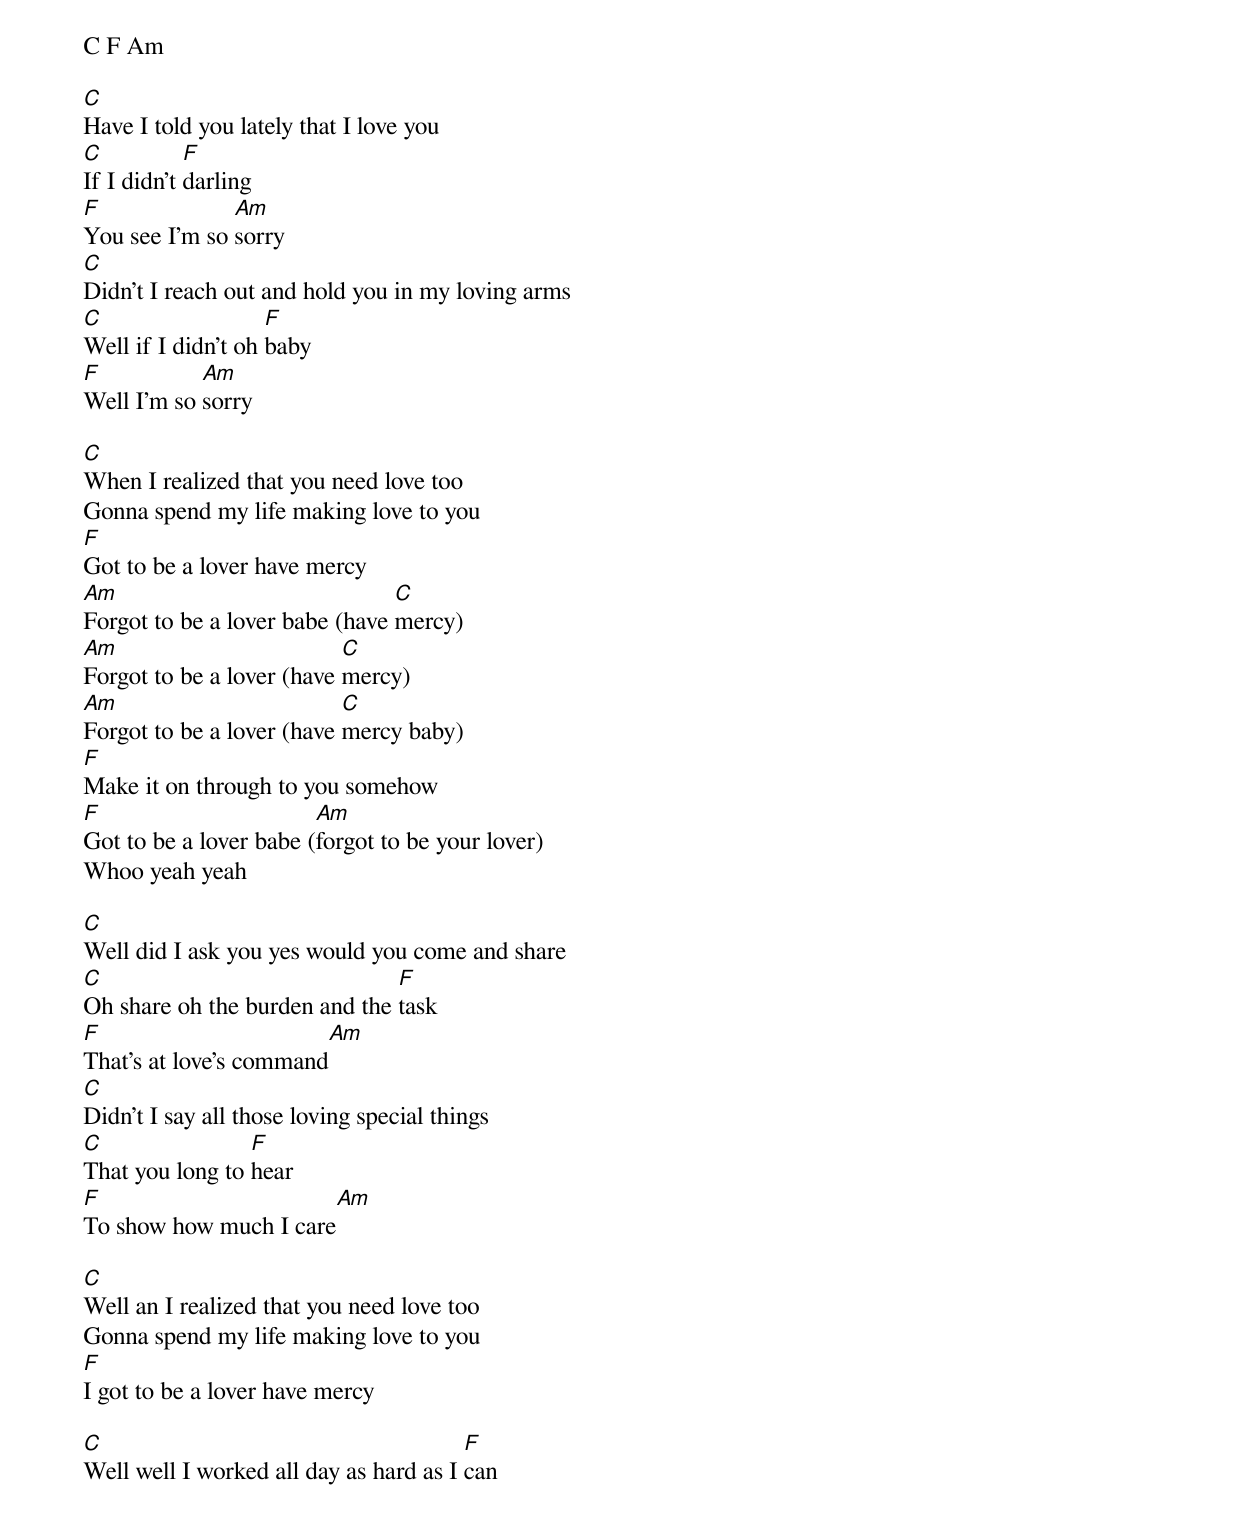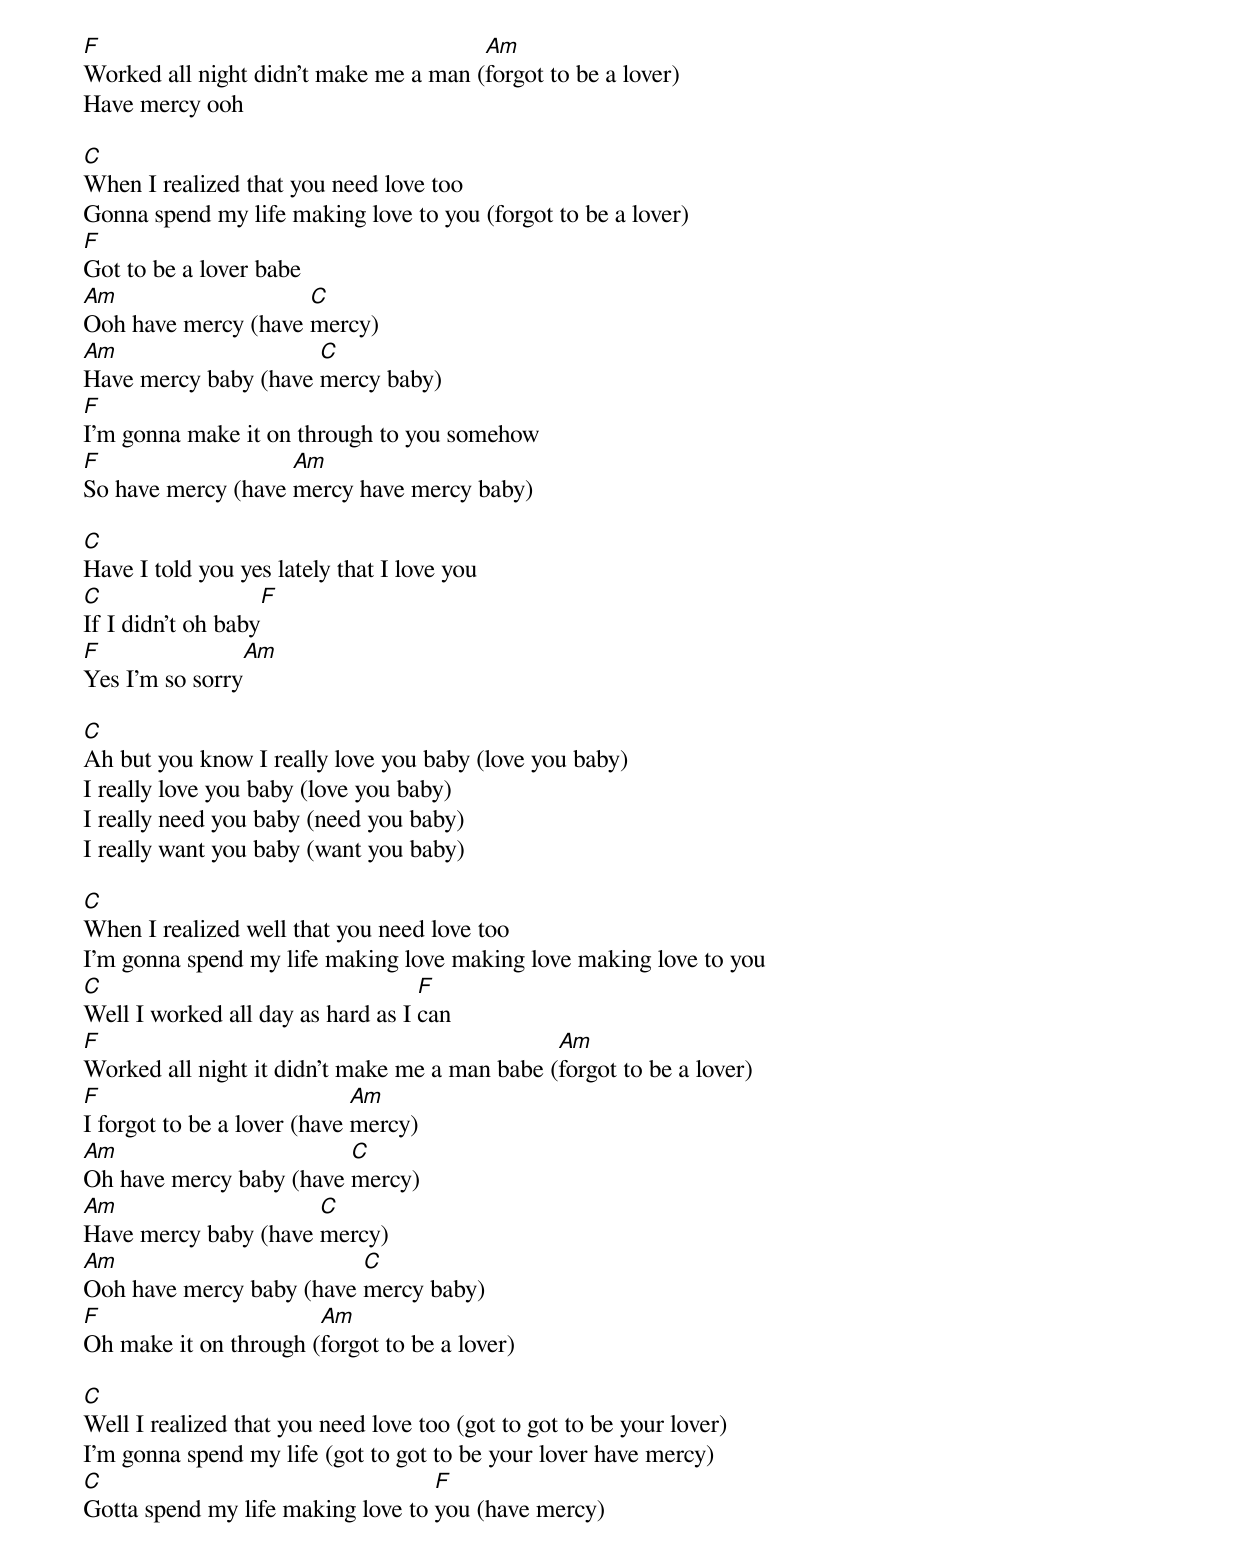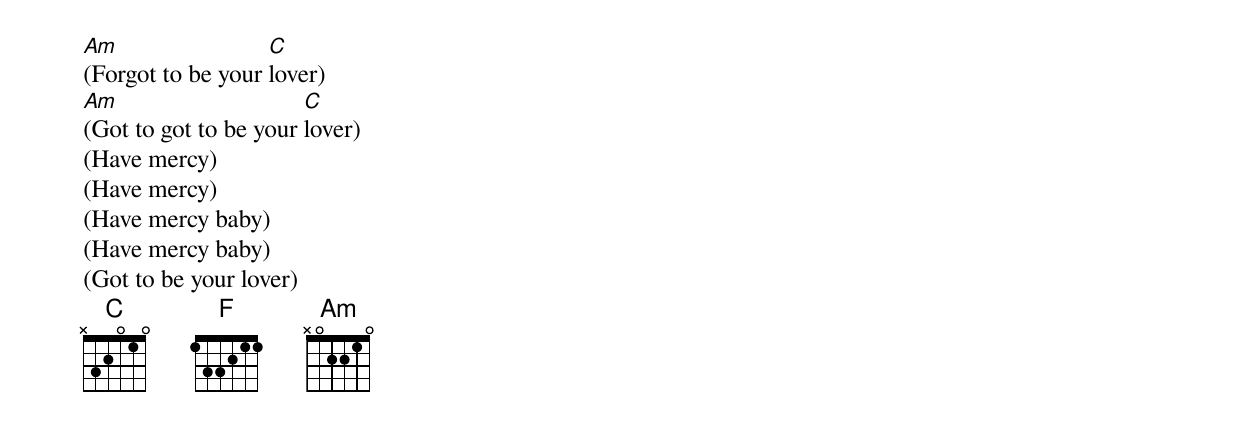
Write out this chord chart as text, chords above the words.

C F Am

C
Have I told you lately that I love you
C           F
If I didn't darling
F              Am
You see I'm so sorry
C
Didn't I reach out and hold you in my loving arms
C                   F
Well if I didn't oh baby
F           Am
Well I'm so sorry

C
When I realized that you need love too
Gonna spend my life making love to you
F
Got to be a lover have mercy
Am                              C
Forgot to be a lover babe (have mercy)
Am                         C
Forgot to be a lover (have mercy)
Am                         C
Forgot to be a lover (have mercy baby)
F
Make it on through to you somehow
F                       Am
Got to be a lover babe (forgot to be your lover)
Whoo yeah yeah

C
Well did I ask you yes would you come and share
C                              F
Oh share oh the burden and the task
F                       Am
That's at love's command
C
Didn't I say all those loving special things
C                F
That you long to hear
F                      Am
To show how much I care

C
Well an I realized that you need love too
Gonna spend my life making love to you
F
I got to be a lover have mercy

C                                       F
Well well I worked all day as hard as I can
F                                      Am
Worked all night didn't make me a man (forgot to be a lover)
Have mercy ooh

C
When I realized that you need love too
Gonna spend my life making love to you (forgot to be a lover)
F
Got to be a lover babe
Am                   C
Ooh have mercy (have mercy)
Am                    C
Have mercy baby (have mercy baby)
F
I'm gonna make it on through to you somehow
F                   Am
So have mercy (have mercy have mercy baby)

C
Have I told you yes lately that I love you
C                  F
If I didn't oh baby
F               Am
Yes I'm so sorry

C
Ah but you know I really love you baby (love you baby)
I really love you baby (love you baby)
I really need you baby (need you baby)
I really want you baby (want you baby)

C
When I realized well that you need love too
I'm gonna spend my life making love making love making love to you
C                                  F
Well I worked all day as hard as I can
F                                              Am
Worked all night it didn't make me a man babe (forgot to be a lover)
F                            Am
I forgot to be a lover (have mercy)
Am                       C
Oh have mercy baby (have mercy)
Am                    C
Have mercy baby (have mercy)
Am                        C
Ooh have mercy baby (have mercy baby)
F                      Am
Oh make it on through (forgot to be a lover)

C
Well I realized that you need love too (got to got to be your lover)
I'm gonna spend my life (got to got to be your lover have mercy)
C                                  F
Gotta spend my life making love to you (have mercy)
Am                 C
(Forgot to be your lover)
Am                     C
(Got to got to be your lover)
(Have mercy)
(Have mercy)
(Have mercy baby)
(Have mercy baby)
(Got to be your lover)
